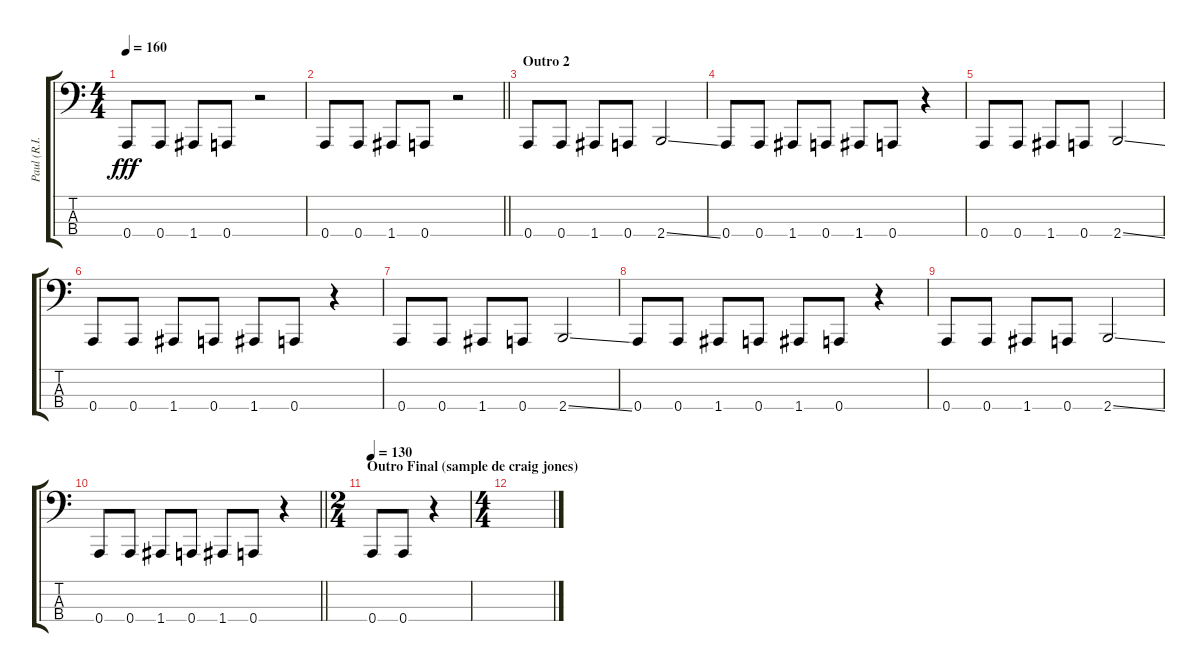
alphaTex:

\track ("Paul (R.I.P)" "Paul (R.I.") {instrument electricbasspick}
\staff {score tabs}
\tuning (D2 A1 E1 A0) {hide}
\ts (4 4)
\tempo 160
\clef f4
\ks c
0.4.8{dy fff} 0.4.8 1.4.8 0.4.8 r.2 |
\barLineRight lightlight
0.4.8 0.4.8 1.4.8 0.4.8 r.2 |
\section ("" "Outro 2")
0.4.8 0.4.8 1.4.8 0.4.8 2.4{ss}.2 |
0.4.8 0.4.8 1.4.8 0.4.8 1.4.8 0.4.8 r.4 |
0.4.8 0.4.8 1.4.8 0.4.8 2.4{ss}.2 |
0.4.8 0.4.8 1.4.8 0.4.8 1.4.8 0.4.8 r.4 |
0.4.8 0.4.8 1.4.8 0.4.8 2.4{ss}.2 |
0.4.8 0.4.8 1.4.8 0.4.8 1.4.8 0.4.8 r.4 |
0.4.8 0.4.8 1.4.8 0.4.8 2.4{ss}.2 |
\barLineRight lightlight
0.4.8 0.4.8 1.4.8 0.4.8 1.4.8 0.4.8 r.4 |
\ts (2 4)
\section ("" "Outro Final (sample de craig jones)")
\tempo 120
\tempo 130
0.4.8 0.4.8 r.4 |
\ts (4 4)
